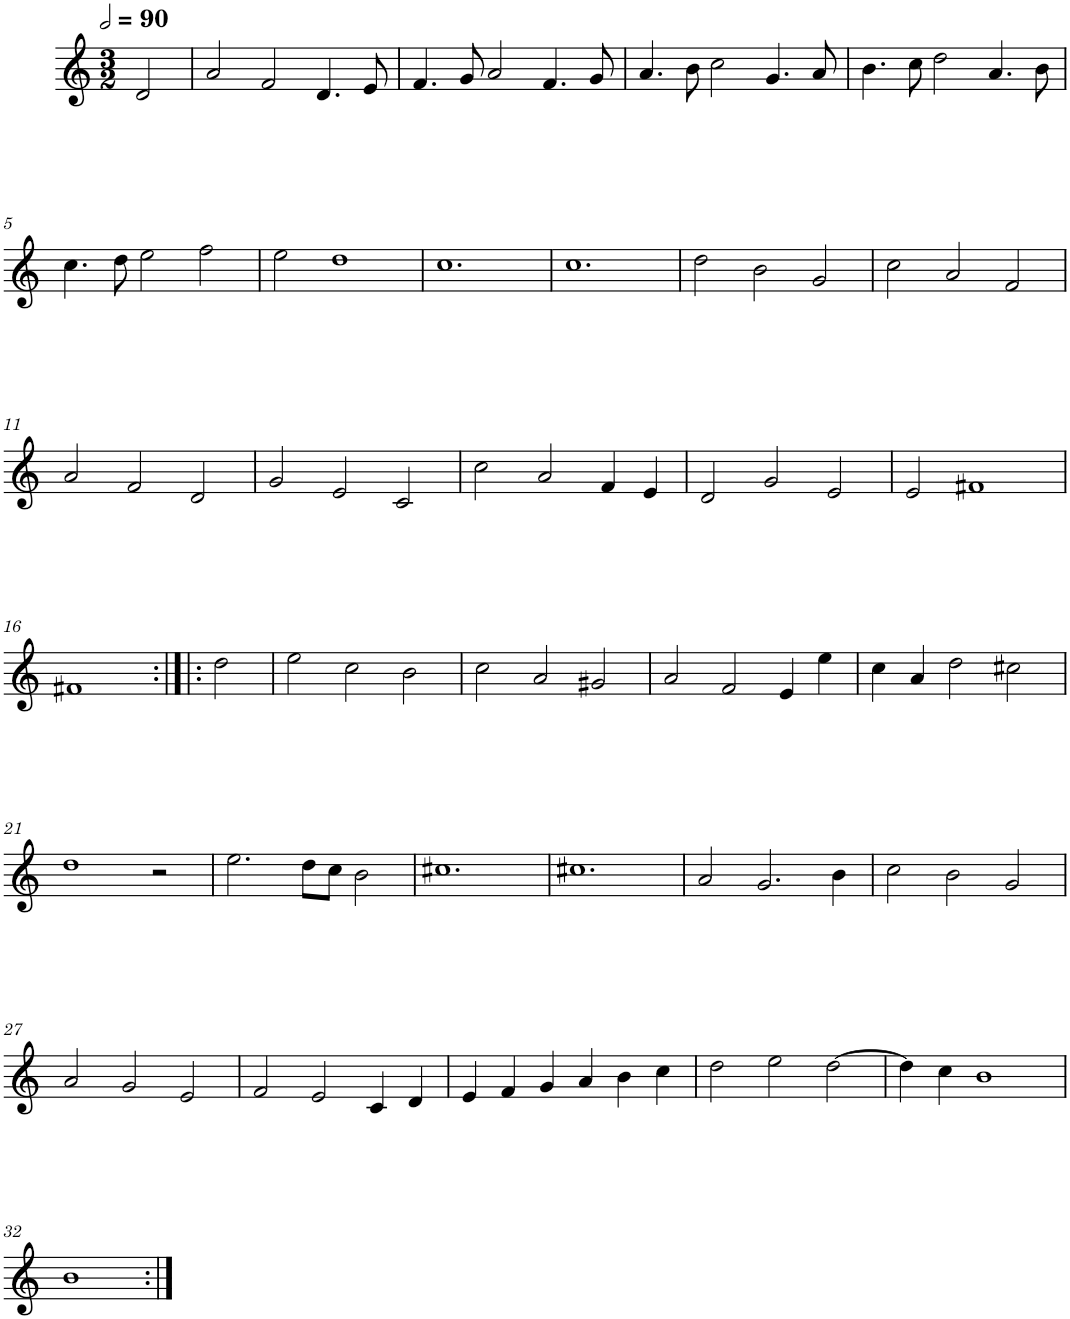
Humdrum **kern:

**kern
*part1
*staff1
*I"Cinq parties
*clefG2
*k[]
*M3/2
*MM180
=
2d/
=1
2a/
2f/
4.d/
8e/
=2
4.f/
8g/
2a/
4.f/
8g/
=3
4.a/
8b\
2cc\
4.g/
8a/
=4
4.b\
8cc\
2dd\
4.a/
8b\
!!LO:LB:g=z
=5
4.cc\
8dd\
2ee\
2ff\
=6
2ee\
1dd
=7
1.cc
=8
1.cc
=9
2dd\
2b\
2g/
=10
2cc\
2a/
2f/
!!LO:LB:g=z
=11
2a/
2f/
2d/
=12
2g/
2e/
2c/
=13
2cc\
2a/
4f/
4e/
=14
2d/
2g/
2e/
=15
2e/
1f#X
!!LO:LB:g=z
=16
1f#X
2dd\
=17
2ee\
2cc\
2b\
=18
2cc\
2a/
2g#X/
=19
2a/
2f/
4e/
4ee\
=20
4cc\
4a/
2dd\
2cc#X\
!!LO:LB:g=z
=21
1dd
2r
=22
2.ee\
8dd\L
8cc\J
2b\
=23
1.cc#X
=24
1.cc#X
=25
2a/
2.g/
4b\
=26
2cc\
2b\
2g/
!!LO:LB:g=z
=27
2a/
2g/
2e/
=28
2f/
2e/
4c/
4d/
=29
4e/
4f/
4g/
4a/
4b\
4cc\
=30
2dd\
2ee\
[2dd\
=31
4dd\]
4cc\
1b
!!LO:LB:g=z
=32
1b
=:|!
*-
